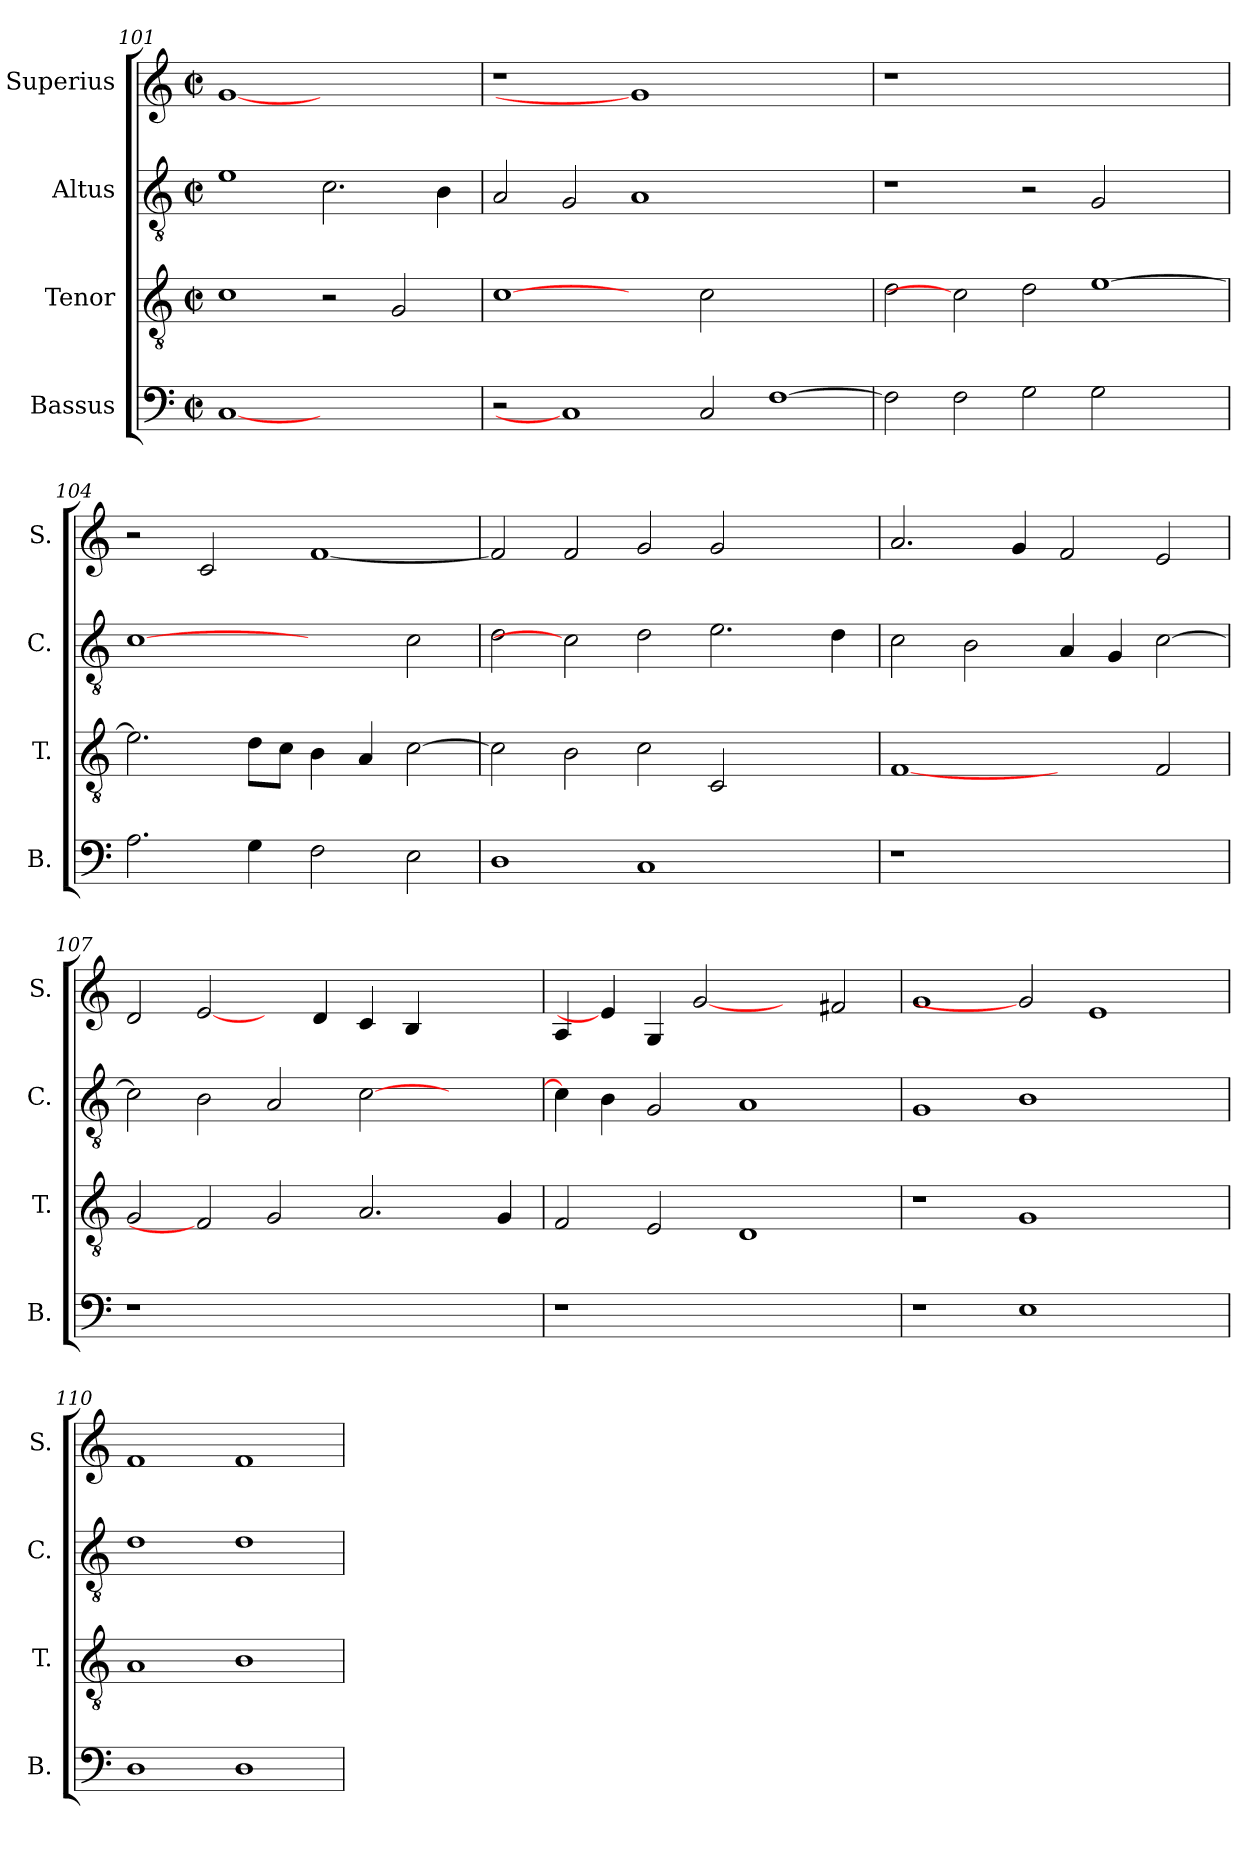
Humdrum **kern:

**kern	**kern	**kern	**kern
*part4	*part3	*part2	*part1
*staff4	*staff3	*staff2	*staff1
*I"Bassus	*I"Tenor	*I"Altus	*I"Superius
*I'B.	*I'T.	*I'C.	*I'S.
*clefF4	*clefGv2	*clefGv2	*clefG2
*	*ITrd7c12	*ITrd7c12	*
*k[]	*k[]	*k[]	*k[]
*C:	*C:	*C:	*C:
*M2/2	*M2/2	*M2/2	*M2/2
*met(c|)	*met(c|)	*met(c|)	*met(c|)
=101	=101	=101	=101
[1Ci	1Ci	1Ei	[1gi
1ryy	2r	2.Ci\	1ryy
.	2GGi/	.	.
.	.	4BBi\	.
=102	=102	=102	=102
!	!	!	!LO:N:vis=1
2r	[1Ci	2AAi/	1r
1Ci]	.	2GGi/	.
.	2ryy	1AAi	1gi]
2Ci/	2Ci\	.	.
[>1Fi	1ryy	1ryy	1ryy
=103	=103	=103	=103
!	!	!	!LO:N:vis=1
2Fi\]	2Di\	1r	1r
2Fi\	2Ci]	.	.
2Gi\	2Di\	2r	1.ryy
2Gi\	[>1Ei	2GGi/	.
2ryy	.	2ryy	.
!!LO:PB:g=z
=104	=104	=104	=104
2.Ai\	2.Ei\]	[1Ci	2r
.	.	.	2ci/
4Gi\	8Di\L	.	.
.	8Ci\J	.	.
2Fi\	4BBi\	2ryy	[<1fi
.	4AAi/	.	.
2Ei\	[>2Ci\	2Ci\	.
=105	=105	=105	=105
1Di	2Ci\]	2Di\	2fi/]
.	2BBi\	2Ci]	2fi/
1Ci	2Ci\	2Di\	2gi/
.	2CCi/	2.Ei\	2gi/
2ryy	2ryy	.	2ryy
.	.	4Di\	.
=106	=106	=106	=106
!LO:N:vis=1	!	!	!
1r	[1FFi	2Ci\	2.ai/
.	.	2BBi\	.
.	.	.	4gi/
1ryy	2ryy	4AAi/	2fi/
.	.	4GGi/	.
.	2FFi/	[>2Ci\	2ei/
=107	=107	=107	=107
!LO:N:vis=1	!	!	!
1r	2GGi/	2Ci\]	2di/
.	2FFi]	2BBi\	[2ei/
1.ryy	2GGi/	2AAi/	4ryy
.	.	.	4di/
.	2.AAi/	[>2Ci\	4ci/
.	.	.	4Bi/
.	.	2ryy	2ryy
.	4GGi/	.	.
=108	=108	=108	=108
!LO:N:vis=1	!	!	!
1r	2FFi/	4Ci\]	4Ai/
.	.	4BBi\	4ei/]
.	2EEi/	2GGi/	4Gi/
.	.	.	[2gi
1ryy	1DDi	1AAi	.
.	.	.	4ryy
.	.	.	2f#Xi/
!!LO:LB:g=z
=109	=109	=109	=109
1r	1r	1GGi	1gi
1Ei	1GGi	1BBi	2gi]
.	.	.	1ei
2ryy	2ryy	2ryy	.
=110	=110	=110	=110
1Di	1AAi	1Di	1fi
1Di	1BBi	1Di	1fi
=	=	=	=
*-	*-	*-	*-
